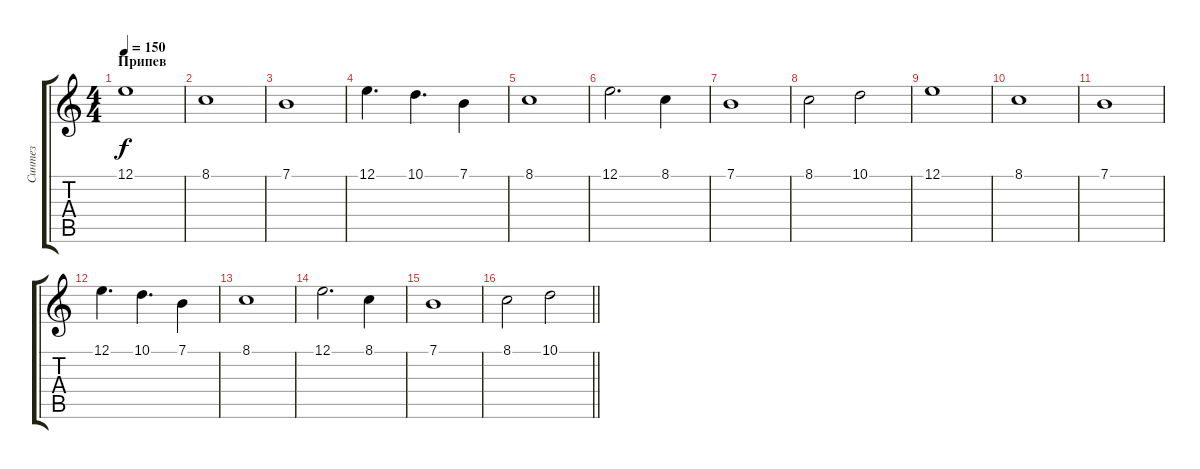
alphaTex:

\track ("Синтез" "Синтез") {instrument choiraahs}
\staff {score tabs}
\tuning (E4 B3 G3 D3 A2 E2) {hide}
\ts (4 4)
\section ("" "Припев")
\tempo 150
\clef g2
\ks c
12.1.1{dy f} |
8.1.1 |
7.1.1 |
12.1.4{d} 10.1.4{d} 7.1.4 |
8.1.1 |
12.1.2{d} 8.1.4 |
7.1.1 |
8.1.2 10.1.2 |
12.1.1 |
8.1.1 |
7.1.1 |
12.1.4{d} 10.1.4{d} 7.1.4 |
8.1.1 |
12.1.2{d} 8.1.4 |
7.1.1 |
\barLineRight lightlight
8.1.2 10.1.2
